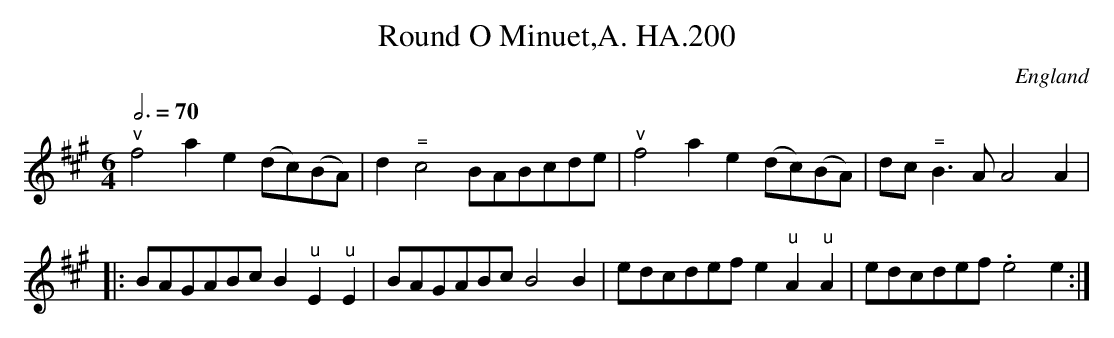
X:1
T:Round O Minuet,A. HA.200
M:6/4
L:1/8
Q:3/4=70
O:England
K:A major
"^v"f4 a2e2 (dc)(BA)|d2"^="c4 BABcde|"^v"f4 a2e2 (dc)(BA)|dc"^="B3AA4A2|!
|:BAGABc B2"^u"E2"^u"E2|BAGABcB4B2|edcdef e2"^u"A2"^u"A2|edcdef .e4 e2:|
